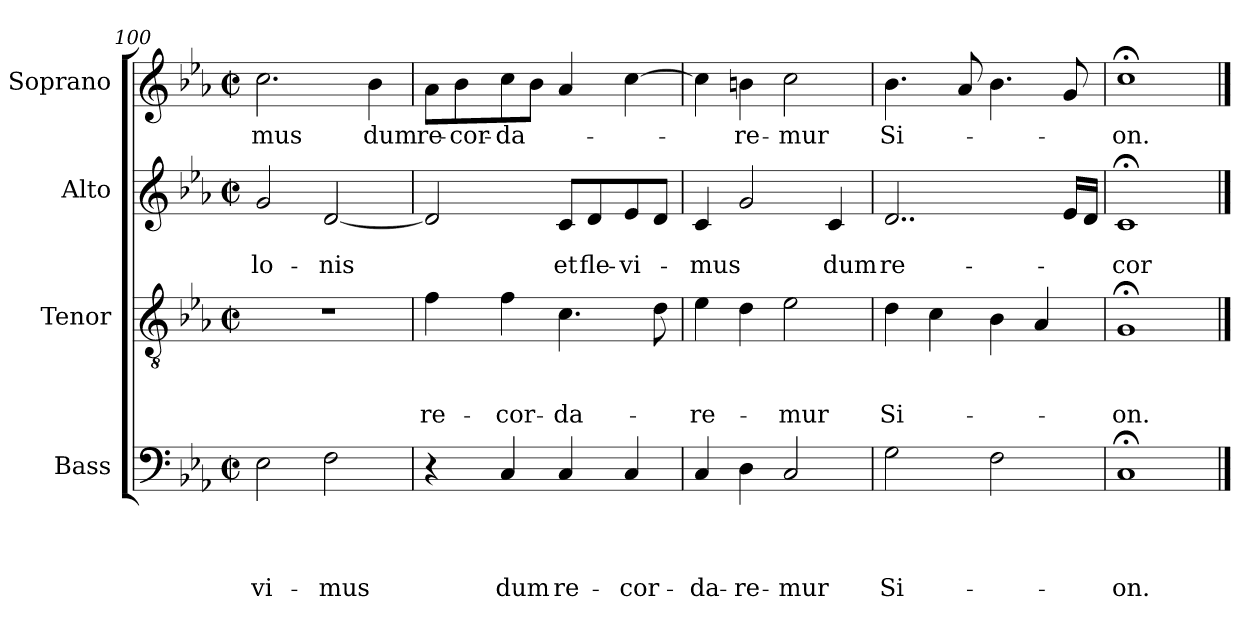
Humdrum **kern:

**kern	**text	**text	**text	**text	**kern	**text	**text	**text	**kern	**text	**text	**kern	**text
*part4	*part4	*part4	*part4	*part4	*part3	*part3	*part3	*part3	*part2	*part2	*part2	*part1	*part1
*staff4	*staff4	*staff4	*staff4	*staff4	*staff3	*staff3	*staff3	*staff3	*staff2	*staff2	*staff2	*staff1	*staff1
*I"Bass	*	*	*	*	*I"Tenor	*	*	*	*I"Alto	*	*	*I"Soprano	*
*I'B	*	*	*	*	*I'T	*	*	*	*I'A	*	*	*I'S	*
*clefF4	*	*	*	*	*clefGv2	*	*	*	*clefG2	*	*	*clefG2	*
*k[b-e-a-]	*	*	*	*	*k[b-e-a-]	*	*	*	*k[b-e-a-]	*	*	*k[b-e-a-]	*
*E-:	*	*	*	*	*E-:	*	*	*	*E-:	*	*	*E-:	*
*M2/2	*	*	*	*	*M2/2	*	*	*	*M2/2	*	*	*M2/2	*
*met(c|)	*	*	*	*	*met(c|)	*	*	*	*met(c|)	*	*	*met(c|)	*
=100	=100	=100	=100	=100	=100	=100	=100	=100	=100	=100	=100	=100	=100
!	!	!	!	!LO:LY:b	!	!	!	!	!	!	!LO:LY:b	!	!LO:LY:b
2E-\	.	.	.	-vi-	1r	.	.	.	2g/	.	-lo-	2.cc\	-mus
!	!	!	!	!LO:LY:b	!	!	!	!	!	!	!LO:LY:b	!	!
2F\	.	.	.	-mus	.	.	.	.	[<2d/	.	-nis	.	.
!	!	!	!	!	!	!	!	!	!	!	!	!	!LO:LY:b
.	.	.	.	.	.	.	.	.	.	.	.	4b-\	dum
=101	=101	=101	=101	=101	=101	=101	=101	=101	=101	=101	=101	=101	=101
!	!	!	!	!	!	!	!	!LO:LY:b	!	!	!	!	!LO:LY:b
4r	.	.	.	.	4f\	.	.	re-	2d/]	.	.	8a-\L	re-
!	!	!	!	!	!	!	!	!	!	!	!	!	!LO:LY:b
.	.	.	.	.	.	.	.	.	.	.	.	8b-\	-cor-
!	!	!	!	!LO:LY:b	!	!	!	!LO:LY:b	!	!	!	!	!LO:LY:b:rj
4C/	.	.	.	dum	4f\	.	.	-cor-	.	.	.	8cc\	-da-
.	.	.	.	.	.	.	.	.	.	.	.	8b-\J	.
!	!	!	!	!LO:LY:b	!	!	!	!LO:LY:b	!	!	!LO:LY:b	!	!
4C/	.	.	.	re-	4.c\	.	.	-da-	8c/L	.	et	4a-/	.
!	!	!	!	!	!	!	!	!	!	!	!LO:LY:b	!	!
.	.	.	.	.	.	.	.	.	8d/	.	fle-	.	.
!	!	!	!	!LO:LY:b	!	!	!	!	!	!	!LO:LY:b:rj	!	!
4C/	.	.	.	-cor-	.	.	.	.	8e-/	.	-vi-	[>4cc\	.
.	.	.	.	.	8d\	.	.	.	8d/J	.	.	.	.
=102	=102	=102	=102	=102	=102	=102	=102	=102	=102	=102	=102	=102	=102
!	!	!	!	!LO:LY:b	!	!	!	!LO:LY:b	!	!	!LO:LY:b	!	!
4C/	.	.	.	-da-	4e-\	.	.	-re-	4c/	.	-mus	4cc\]	.
!	!	!	!	!LO:LY:b	!	!	!	!	!	!	!	!	!LO:LY:b
4D\	.	.	.	-re-	4d\	.	.	.	2g/	.	.	4bn\	-re-
!	!	!	!	!LO:LY:b:rj	!	!	!	!LO:LY:b	!	!	!	!	!LO:LY:b
2C/	.	.	.	-mur	2e-\	.	.	-mur	.	.	.	2cc\	-mur
!	!	!	!	!	!	!	!	!	!	!	!LO:LY:b	!	!
.	.	.	.	.	.	.	.	.	4c/	.	dum	.	.
=103	=103	=103	=103	=103	=103	=103	=103	=103	=103	=103	=103	=103	=103
!	!	!	!	!LO:LY:b	!	!	!	!LO:LY:b	!	!	!LO:LY:b	!	!LO:LY:b
2G\	.	.	.	Si-	4d\	.	.	Si-	2..d/	.	re-	4.b-\	Si-
.	.	.	.	.	4c\	.	.	.	.	.	.	.	.
.	.	.	.	.	.	.	.	.	.	.	.	8a-/	.
2F\	.	.	.	.	4B-\	.	.	.	.	.	.	4.b-\	.
.	.	.	.	.	4A-/	.	.	.	.	.	.	.	.
.	.	.	.	.	.	.	.	.	16e-/LL	.	.	8g/	.
.	.	.	.	.	.	.	.	.	16d/JJ	.	.	.	.
=104	=104	=104	=104	=104	=104	=104	=104	=104	=104	=104	=104	=104	=104
!	!	!	!	!LO:LY:b	!	!	!	!LO:LY:b	!	!	!LO:LY:b	!	!LO:LY:b
1C;	.	.	.	-on.	1G;	.	.	-on.	1c;	.	-cor-	1cc;<	-on.
==	==	==	==	==	==	==	==	==	==	==	==	==	==
*-	*-	*-	*-	*-	*-	*-	*-	*-	*-	*-	*-	*-	*-
